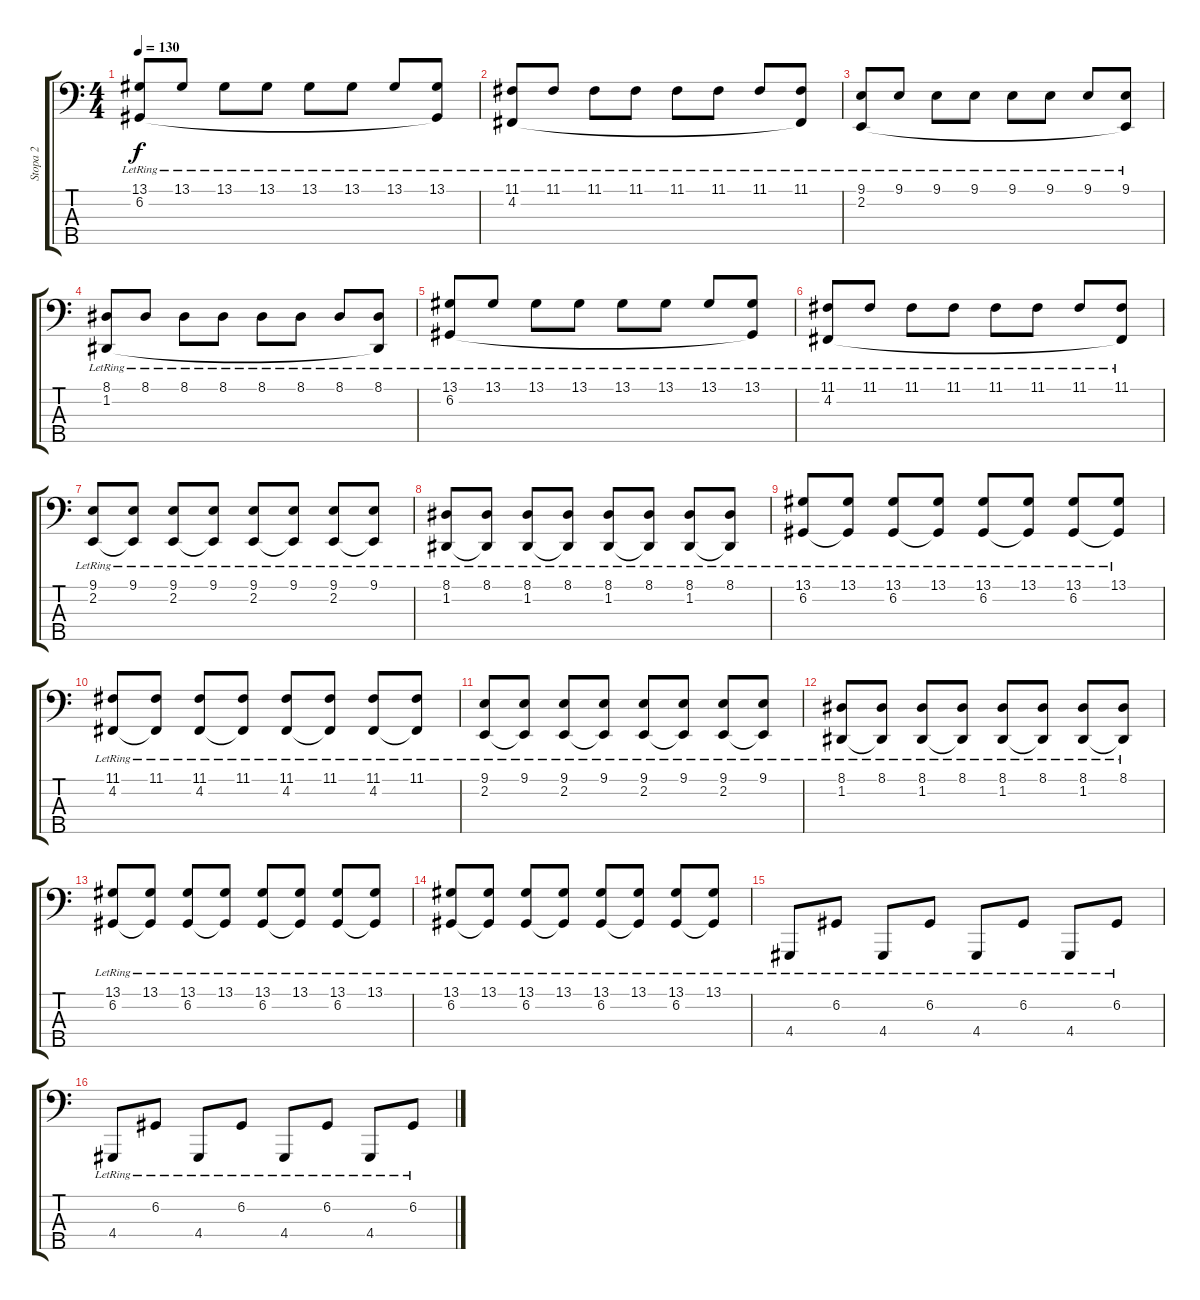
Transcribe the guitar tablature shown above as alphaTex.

\track ("Stopa 2" "Stopa 2") {instrument acousticgrandpiano}
\staff {score tabs}
\tuning (G2 D2 A1 E1 B0) {hide}
\ts (4 4)
\tempo 130
\clef f4
\ks c
(13.1{lr} 6.2{lr}).8{dy f} 13.1{lr}.8 13.1{lr}.8 13.1{lr}.8 13.1{lr}.8 13.1{lr}.8 13.1{lr}.8 (13.1{lr} 6.2{t}).8 |
(11.1{lr} 4.2{lr}).8 11.1{lr}.8 11.1{lr}.8 11.1{lr}.8 11.1{lr}.8 11.1{lr}.8 11.1{lr}.8 (11.1{lr} 4.2{t}).8 |
(9.1{lr} 2.2{lr}).8 9.1{lr}.8 9.1{lr}.8 9.1{lr}.8 9.1{lr}.8 9.1{lr}.8 9.1{lr}.8 (9.1{lr} 2.2{t}).8 |
(8.1{lr} 1.2{lr}).8 8.1{lr}.8 8.1{lr}.8 8.1{lr}.8 8.1{lr}.8 8.1{lr}.8 8.1{lr}.8 (8.1{lr} 1.2{t}).8 |
(13.1{lr} 6.2{lr}).8 13.1{lr}.8 13.1{lr}.8 13.1{lr}.8 13.1{lr}.8 13.1{lr}.8 13.1{lr}.8 (13.1{lr} 6.2{t}).8 |
(11.1{lr} 4.2{lr}).8 11.1{lr}.8 11.1{lr}.8 11.1{lr}.8 11.1{lr}.8 11.1{lr}.8 11.1{lr}.8 (11.1{lr} 4.2{t}).8 |
(9.1{lr} 2.2{lr}).8 (9.1{lr} 2.2{t}).8 (9.1{lr} 2.2{lr}).8 (9.1{lr} 2.2{t}).8 (9.1{lr} 2.2{lr}).8 (9.1{lr} 2.2{t}).8 (9.1{lr} 2.2{lr}).8 (9.1{lr} 2.2{t}).8 |
(8.1{lr} 1.2{lr}).8 (8.1{lr} 1.2{t}).8 (8.1{lr} 1.2{lr}).8 (8.1{lr} 1.2{t}).8 (8.1{lr} 1.2{lr}).8 (8.1{lr} 1.2{t}).8 (8.1{lr} 1.2{lr}).8 (8.1{lr} 1.2{t}).8 |
(13.1{lr} 6.2{lr}).8 (13.1{lr} 6.2{t}).8 (13.1{lr} 6.2{lr}).8 (13.1{lr} 6.2{t}).8 (13.1{lr} 6.2{lr}).8 (13.1{lr} 6.2{t}).8 (13.1{lr} 6.2{lr}).8 (13.1{lr} 6.2{t}).8 |
(11.1{lr} 4.2{lr}).8 (11.1{lr} 4.2{t}).8 (11.1{lr} 4.2{lr}).8 (11.1{lr} 4.2{t}).8 (11.1{lr} 4.2{lr}).8 (11.1{lr} 4.2{t}).8 (11.1{lr} 4.2{lr}).8 (11.1{lr} 4.2{t}).8 |
(9.1{lr} 2.2{lr}).8 (9.1{lr} 2.2{t}).8 (9.1{lr} 2.2{lr}).8 (9.1{lr} 2.2{t}).8 (9.1{lr} 2.2{lr}).8 (9.1{lr} 2.2{t}).8 (9.1{lr} 2.2{lr}).8 (9.1{lr} 2.2{t}).8 |
(8.1{lr} 1.2{lr}).8 (8.1{lr} 1.2{t}).8 (8.1{lr} 1.2{lr}).8 (8.1{lr} 1.2{t}).8 (8.1{lr} 1.2{lr}).8 (8.1{lr} 1.2{t}).8 (8.1{lr} 1.2{lr}).8 (8.1{lr} 1.2{t}).8 |
(13.1{lr} 6.2{lr}).8 (13.1{lr} 6.2{t}).8 (13.1{lr} 6.2{lr}).8 (13.1{lr} 6.2{t}).8 (13.1{lr} 6.2{lr}).8 (13.1{lr} 6.2{t}).8 (13.1{lr} 6.2{lr}).8 (13.1{lr} 6.2{t}).8 |
(13.1{lr} 6.2{lr}).8 (13.1{lr} 6.2{t}).8 (13.1{lr} 6.2{lr}).8 (13.1{lr} 6.2{t}).8 (13.1{lr} 6.2{lr}).8 (13.1{lr} 6.2{t}).8 (13.1{lr} 6.2{lr}).8 (13.1{lr} 6.2{t}).8 |
4.4{lr}.8 6.2{lr}.8 4.4{lr}.8 6.2{lr}.8 4.4{lr}.8 6.2{lr}.8 4.4{lr}.8 6.2{lr}.8 |
4.4{lr}.8 6.2{lr}.8 4.4{lr}.8 6.2{lr}.8 4.4{lr}.8 6.2{lr}.8 4.4{lr}.8 6.2{lr}.8
